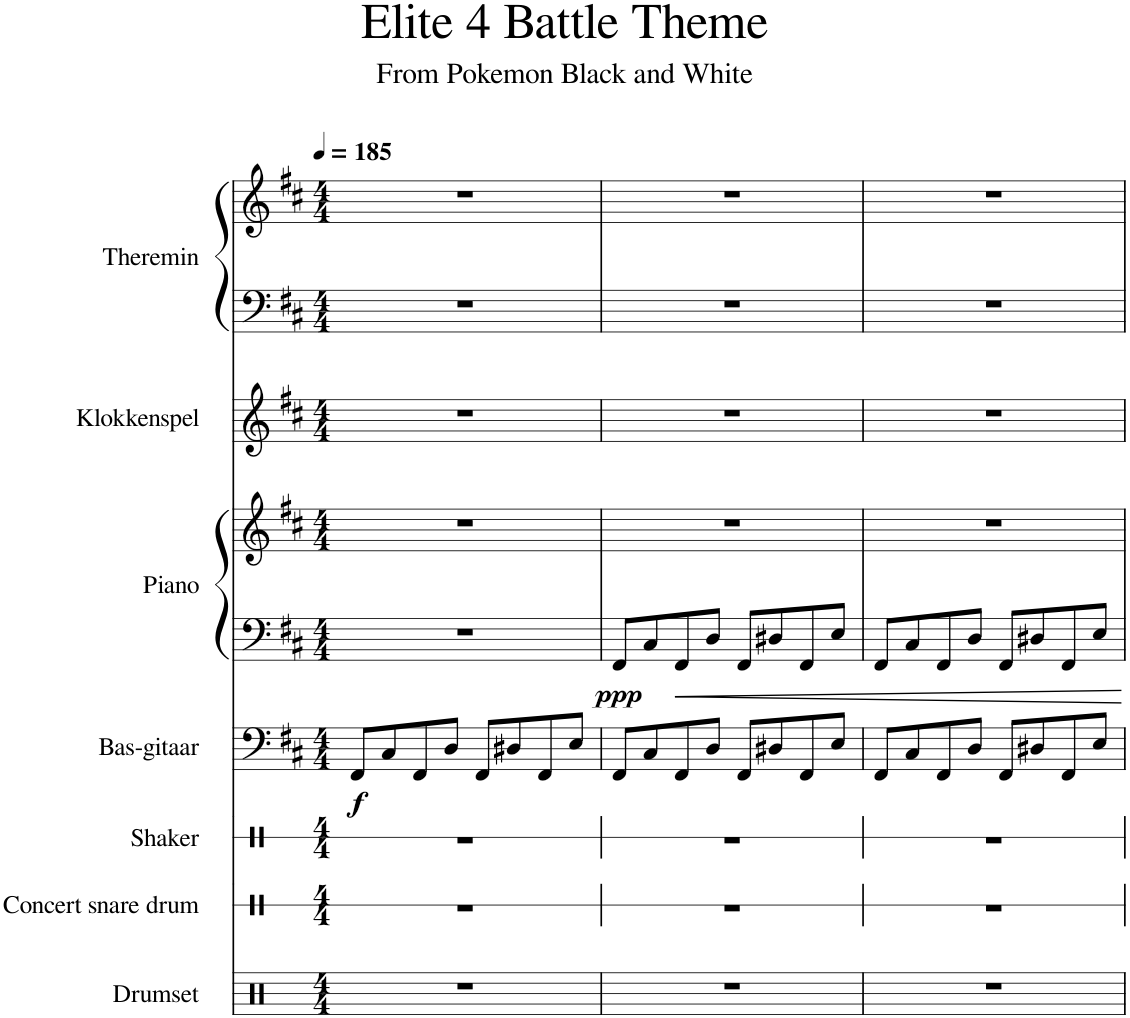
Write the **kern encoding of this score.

**kern	**kern	**kern	**kern	**dynam	**kern	**kern	**dynam	**kern	**kern	**kern
*part7	*part6	*part5	*part4	*part4	*part3	*part3	*part3	*part2	*part1	*part1
*staff9	*staff8	*staff7	*staff6	*staff6	*staff5	*staff4	*staff4/5	*staff3	*staff2	*staff1
*I"Drumset	*I"Concert snare drum	*I"Shaker	*I"Bas-gitaar	*	*I"Piano	*	*	*I"Klokkenspel	*I"Theremin	*
*I'D. set	*I'Con. sn.	*I'Sh.	*I'Bs. Git.	*	*I'Pno.	*	*	*I'Klok.	*I'Thmn.	*
*	*stria1	*stria1	*	*	*	*	*	*	*	*
*clefX	*clefX	*clefX	*clefF4	*	*clefF4	*clefG2	*	*clefG2	*clefF4	*clefG2
*	*	*	*Trd7c12	*	*	*	*	*Trd-14c-24	*	*
*k[]	*k[]	*k[]	*k[f#c#]	*	*k[f#c#]	*k[f#c#]	*	*k[f#c#]	*k[f#c#]	*k[f#c#]
*M4/4	*M4/4	*M4/4	*M4/4	*	*M4/4	*M4/4	*	*M4/4	*M4/4	*M4/4
*MM185	*MM185	*MM185	*MM185	*	*MM185	*MM185	*	*MM185	*MM185	*MM185
=1	=1	=1	=1	=1	=1	=1	=1	=1	=1	=1
!	!	!	!	!LO:DY:b	!	!	!	!	!	!
1r	1r	1r	8FF#/L	f	1r	1r	.	1r	1r	1r
.	.	.	8C#/	.	.	.	.	.	.	.
.	.	.	8FF#/	.	.	.	.	.	.	.
.	.	.	8D/J	.	.	.	.	.	.	.
.	.	.	8FF#/L	.	.	.	.	.	.	.
.	.	.	8D#X/	.	.	.	.	.	.	.
.	.	.	8FF#/	.	.	.	.	.	.	.
.	.	.	8E/J	.	.	.	.	.	.	.
=2	=2	=2	=2	=2	=2	=2	=2	=2	=2	=2
!	!	!	!	!	!	!	!LO:DY:b=2	!	!	!
1r	1r	1r	8FF#/L	.	8FF#/L	1r	ppp	1r	1r	1r
.	.	.	8C#/	.	8C#/	.	.	.	.	.
.	.	.	8FF#/	.	8FF#/	.	.	.	.	.
.	.	.	8D/J	.	8D/J	.	.	.	.	.
.	.	.	8FF#/L	.	8FF#/L	.	.	.	.	.
.	.	.	8D#X/	.	8D#X/	.	.	.	.	.
.	.	.	8FF#/	.	8FF#/	.	.	.	.	.
.	.	.	8E/J	.	8E/J	.	.	.	.	.
=3	=3	=3	=3	=3	=3	=3	=3	=3	=3	=3
1r	1r	1r	8FF#/L	.	8FF#/L	1r	.	1r	1r	1r
.	.	.	8C#/	.	8C#/	.	.	.	.	.
.	.	.	8FF#/	.	8FF#/	.	.	.	.	.
.	.	.	8D/J	.	8D/J	.	.	.	.	.
.	.	.	8FF#/L	.	8FF#/L	.	.	.	.	.
.	.	.	8D#X/	.	8D#X/	.	.	.	.	.
.	.	.	8FF#/	.	8FF#/	.	.	.	.	.
.	.	.	8E/J	.	8E/J	.	.	.	.	.
=	=	=	=	=	=	=	=	=	=	=
*-	*-	*-	*-	*-	*-	*-	*-	*-	*-	*-
